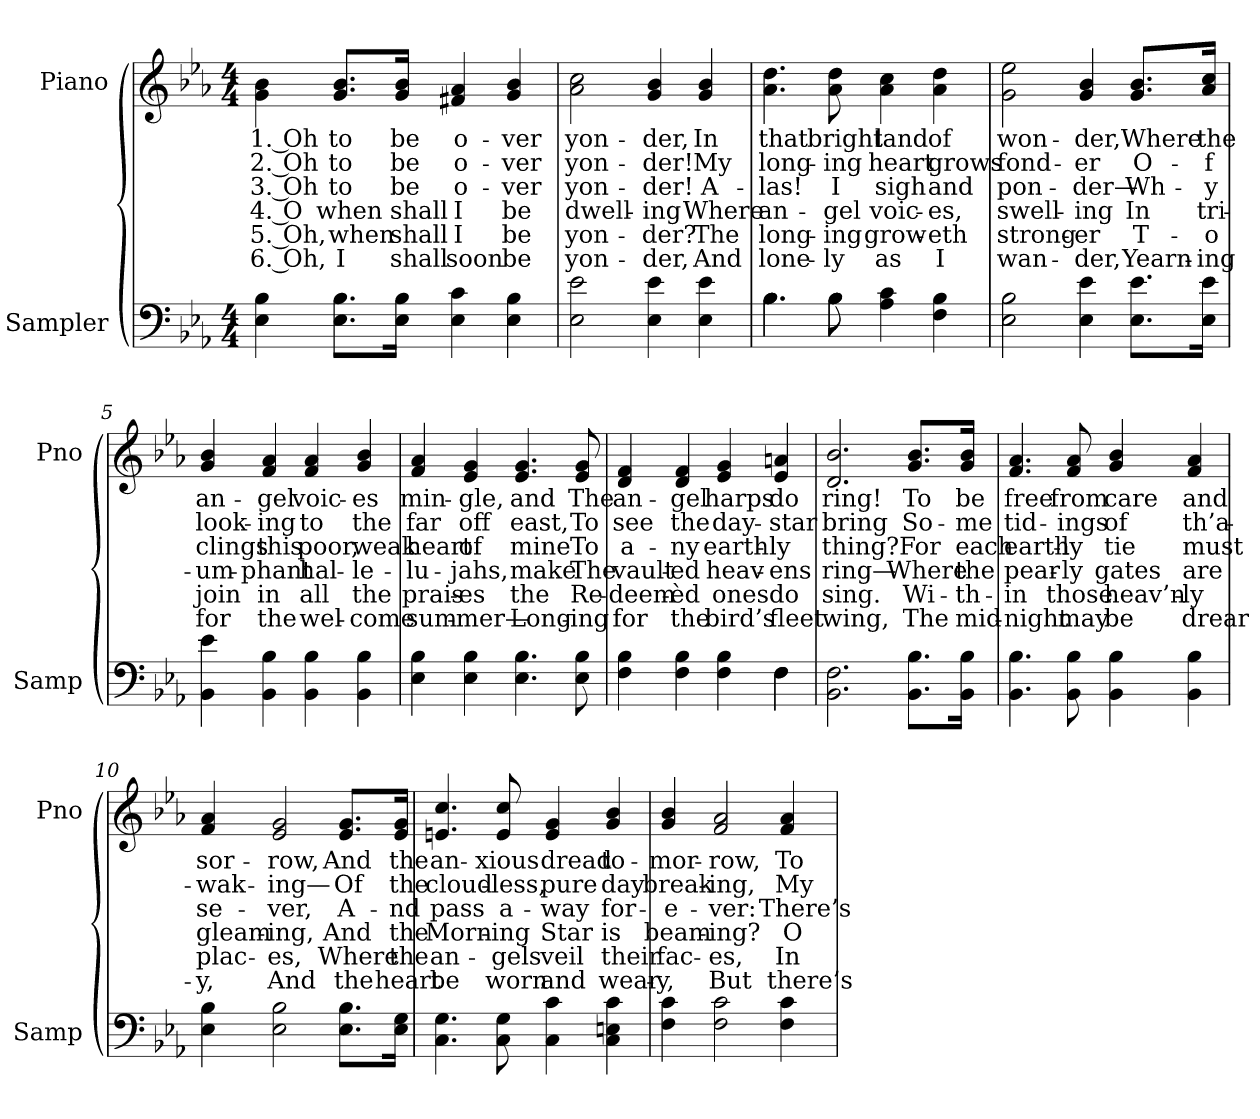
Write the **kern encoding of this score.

**kern	**kern	**text	**text	**text	**text	**text	**text
*part2	*part1	*part1	*part1	*part1	*part1	*part1	*part1
*staff2	*staff1	*staff1	*staff1	*staff1	*staff1	*staff1	*staff1
*I"Sampler	*I"Piano	*	*	*	*	*	*
*I'Samp	*I'Pno	*	*	*	*	*	*
*clefF4	*clefG2	*	*	*	*	*	*
*k[b-e-a-]	*k[b-e-a-]	*	*	*	*	*	*
*E-:	*E-:	*	*	*	*	*	*
*M4/4	*M4/4	*	*	*	*	*	*
=1	=1	=1	=1	=1	=1	=1	=1
4E- 4B-	4g\ 4b-\	1. Oh	2. Oh	3. Oh	4. O	5. Oh,	6. Oh,
8.E-\ 8.B-\L	8.g/ 8.b-/L	to	to	to	when	when	I
16E-\ 16B-\Jk	16g/ 16b-/Jk	be	be	be	shall	shall	shall
4E- 4c	4f#X 4a-	o-	o-	o-	I	I	soon
4E- 4B-	4g 4b-	-ver	-ver	-ver	be	be	be
=2	=2	=2	=2	=2	=2	=2	=2
2E- 2e-	2a- 2cc	yon-	yon-	yon-	dwell-	yon-	yon-
4E- 4e-	4g 4b-	-der,	-der!	-der!	-ing	-der?	-der,
4E- 4e-	4g 4b-	In	My	A-	Where	The	And
=3	=3	=3	=3	=3	=3	=3	=3
*^	*	*	*	*	*	*	*
4.B-\	4.B-	4.a- 4.dd	that	long-	-las!	an-	long-	lone-
8B-\	8B-	8a- 8dd	bright	-ing	I	-gel	-ing	-ly
4A- 4c	2ryy	4a- 4cc	land	heart	sigh	voic-	grow-	as
4F 4B-	.	4a- 4dd	of	grows	and	-es,	-eth	I
*v	*v	*	*	*	*	*	*	*
=4	=4	=4	=4	=4	=4	=4	=4
2E- 2B-	2g 2ee-	won-	fond-	pon-	swell-	strong-	wan-
4E- 4e-	4g 4b-	-der,	-er	-der—	-ing	-er	-der,
8.E-\ 8.e-\L	8.g/ 8.b-/L	Where	O-	Wh-	In	T-	Yearn-
16E-\ 16e-\Jk	16a-/ 16cc/Jk	the	-f	-y	tri-	-o	-ing
=5	=5	=5	=5	=5	=5	=5	=5
4BB- 4e-	4g 4b-	an-	look-	clings	-um-	join	for
4BB- 4B-	4f 4a-	-gel	-ing	this	-phant	in	the
4BB- 4B-	4f 4a-	voic-	to	poor,	hal-	all	wel-
4BB- 4B-	4g 4b-	-es	the	weak	-le-	the	-come
=6	=6	=6	=6	=6	=6	=6	=6
4E- 4B-	4f 4a-	min-	far	heart	-lu-	prais-	sum-
4E- 4B-	4e- 4g	-gle,	off	of	-jahs,	-es	-mer—
4.E- 4.B-	4.e- 4.g	and	east,	mine	make	the	Long-
8E- 8B-	8e- 8g	The	To	To	The	Re-	-ing
=7	=7	=7	=7	=7	=7	=7	=7
*^	*	*	*	*	*	*	*
4F 4B-	2.ryy	4d 4f	an-	see	a-	vault-	-deem-	for
4F 4B-	.	4d 4f	-gel	the	-ny	-ed	-èd	the
4F 4B-	.	4e- 4g	harps	day-	earth-	heav-	ones	bird’s
4F\	4F	4e- 4an	do	-star	-ly	-ens	do	fleet
*v	*v	*	*	*	*	*	*	*
=8	=8	=8	=8	=8	=8	=8	=8
2.BB- 2.F	2.d 2.b-	ring!	bring	thing?	ring—	sing.	wing,
8.BB-\ 8.B-\L	8.g/ 8.b-/L	To	So-	For	Where	Wi-	The
16BB-\ 16B-\Jk	16g/ 16b-/Jk	be	-me	each	the	-th-	mid-
=9	=9	=9	=9	=9	=9	=9	=9
4.BB- 4.B-	4.f 4.a-	free	tid-	earth-	pear-	-in	-night
8BB- 8B-	8f 8a-	from	-ings	-ly	-ly	those	may
4BB- 4B-	4g 4b-	care	of	tie	gates	heav’n-	be
4BB- 4B-	4f 4a-	and	th’a-	must	are	-ly	drear-
=10	=10	=10	=10	=10	=10	=10	=10
4E- 4B-	4f 4a-	sor-	-wak-	se-	gleam-	plac-	-y,
2E- 2B-	2e- 2g	-row,	-ing—	-ver,	-ing,	-es,	And
8.E-\ 8.B-\L	8.e-/ 8.g/L	And	Of	A-	And	Where	the
16E-\ 16G\Jk	16e-/ 16g/Jk	the	the	-nd	the	the	heart
=11	=11	=11	=11	=11	=11	=11	=11
4.C 4.G	4.en 4.cc	an-	cloud-	pass	Morn-	an-	be
8C 8G	8e 8cc	-xious	-less,	a-	-ing	-gels	worn
4C 4c	4e 4g	dread	pure	-way	Star	veil	and
4C 4En 4c	4g 4b-	to-	day	for-	is	their	wear-
=12	=12	=12	=12	=12	=12	=12	=12
4F 4c	4g 4b-	-mor-	break-	-e-	beam-	fac-	-y,
2F 2c	2f 2a-	-row,	-ing,	-ver:	-ing?	-es,	But
4F 4c	4f 4a-	To	My	There’s	O	In	there’s
=	=	=	=	=	=	=	=
*-	*-	*-	*-	*-	*-	*-	*-
